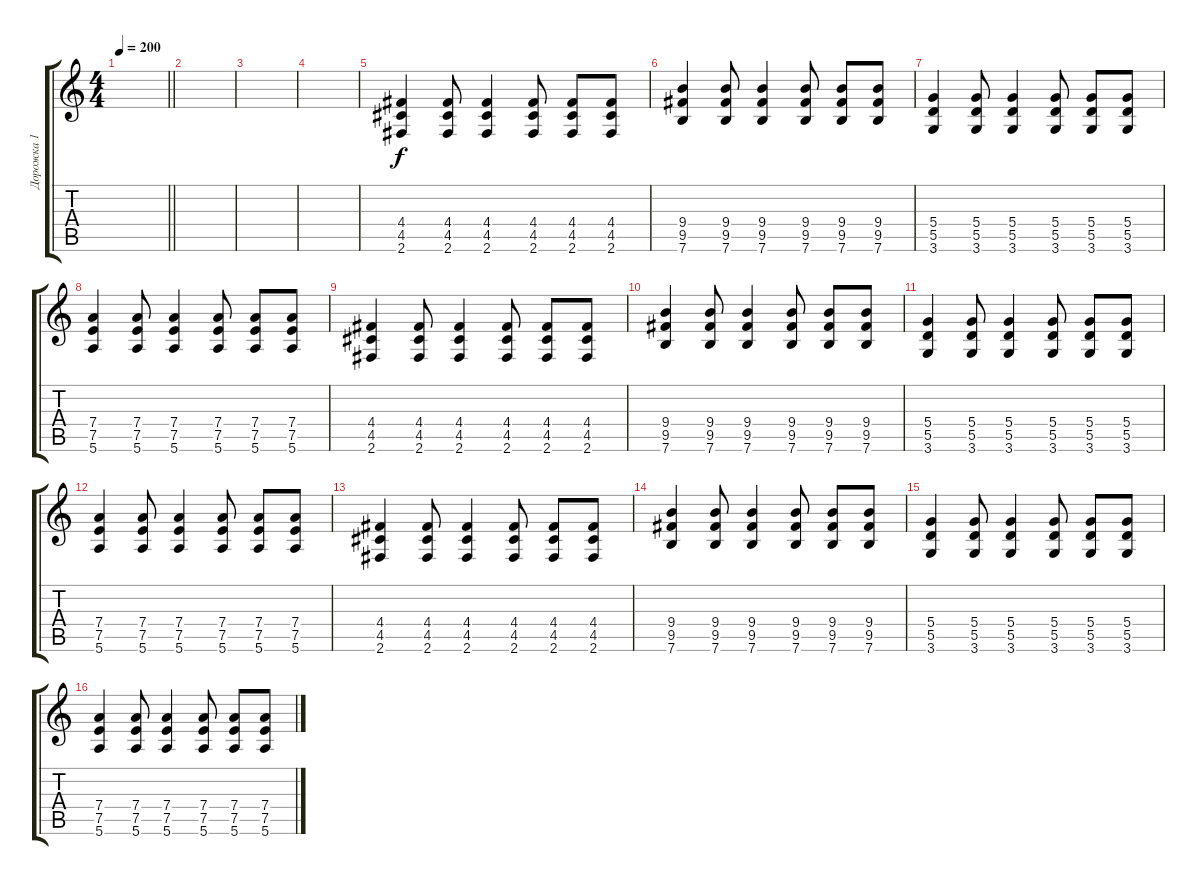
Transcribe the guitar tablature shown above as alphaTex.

\track ("Дорожка 1" "Дорожка 1") {instrument distortionguitar}
\staff {score tabs}
\tuning (E4 B3 G3 D3 A2 E2) {hide}
\ts (4 4)
\tempo 200
\clef g2
\barLineRight lightlight
\ks c
|
|
|
|
(4.4 4.5 2.6).4 (4.4 4.5 2.6).8 (4.4 4.5 2.6).4 (4.4 4.5 2.6).8 (4.4 4.5 2.6).8 (4.4 4.5 2.6).8 |
(9.4 9.5 7.6).4 (9.4 9.5 7.6).8 (9.4 9.5 7.6).4 (9.4 9.5 7.6).8 (9.4 9.5 7.6).8 (9.4 9.5 7.6).8 |
(5.4 5.5 3.6).4 (5.4 5.5 3.6).8 (5.4 5.5 3.6).4 (5.4 5.5 3.6).8 (5.4 5.5 3.6).8 (5.4 5.5 3.6).8 |
(7.4 7.5 5.6).4 (7.4 7.5 5.6).8 (7.4 7.5 5.6).4 (7.4 7.5 5.6).8 (7.4 7.5 5.6).8 (7.4 7.5 5.6).8 |
(4.4 4.5 2.6).4 (4.4 4.5 2.6).8 (4.4 4.5 2.6).4 (4.4 4.5 2.6).8 (4.4 4.5 2.6).8 (4.4 4.5 2.6).8 |
(9.4 9.5 7.6).4 (9.4 9.5 7.6).8 (9.4 9.5 7.6).4 (9.4 9.5 7.6).8 (9.4 9.5 7.6).8 (9.4 9.5 7.6).8 |
(5.4 5.5 3.6).4 (5.4 5.5 3.6).8 (5.4 5.5 3.6).4 (5.4 5.5 3.6).8 (5.4 5.5 3.6).8 (5.4 5.5 3.6).8 |
(7.4 7.5 5.6).4 (7.4 7.5 5.6).8 (7.4 7.5 5.6).4 (7.4 7.5 5.6).8 (7.4 7.5 5.6).8 (7.4 7.5 5.6).8 |
(4.4 4.5 2.6).4 (4.4 4.5 2.6).8 (4.4 4.5 2.6).4 (4.4 4.5 2.6).8 (4.4 4.5 2.6).8 (4.4 4.5 2.6).8 |
(9.4 9.5 7.6).4 (9.4 9.5 7.6).8 (9.4 9.5 7.6).4 (9.4 9.5 7.6).8 (9.4 9.5 7.6).8 (9.4 9.5 7.6).8 |
(5.4 5.5 3.6).4 (5.4 5.5 3.6).8 (5.4 5.5 3.6).4 (5.4 5.5 3.6).8 (5.4 5.5 3.6).8 (5.4 5.5 3.6).8 |
(7.4 7.5 5.6).4 (7.4 7.5 5.6).8 (7.4 7.5 5.6).4 (7.4 7.5 5.6).8 (7.4 7.5 5.6).8 (7.4 7.5 5.6).8
